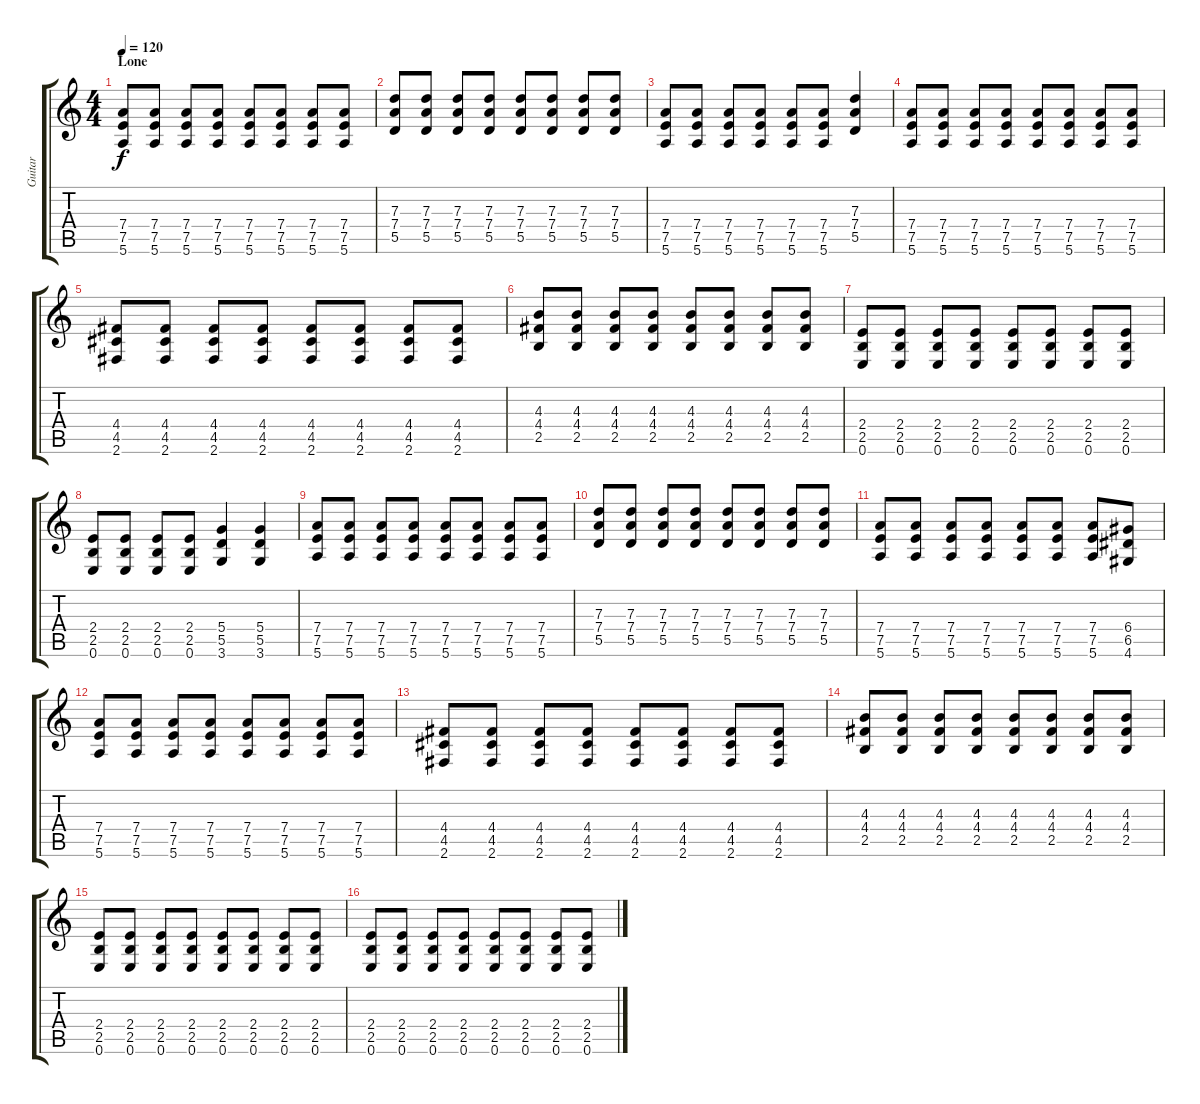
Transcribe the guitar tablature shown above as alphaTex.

\track ("Guitar" "Guitar") {instrument overdrivenguitar}
\staff {score tabs}
\tuning (E4 B3 G3 D3 A2 E2) {hide}
\ts (4 4)
\section ("" "Lone")
\tempo 120
\clef g2
\ks c
(7.4 7.5 5.6).8{dy f} (7.4 7.5 5.6).8 (7.4 7.5 5.6).8 (7.4 7.5 5.6).8 (7.4 7.5 5.6).8 (7.4 7.5 5.6).8 (7.4 7.5 5.6).8 (7.4 7.5 5.6).8 |
(7.3 7.4 5.5).8 (7.3 7.4 5.5).8 (7.3 7.4 5.5).8 (7.3 7.4 5.5).8 (7.3 7.4 5.5).8 (7.3 7.4 5.5).8 (7.3 7.4 5.5).8 (7.3 7.4 5.5).8 |
(7.4 7.5 5.6).8 (7.4 7.5 5.6).8 (7.4 7.5 5.6).8 (7.4 7.5 5.6).8 (7.4 7.5 5.6).8 (7.4 7.5 5.6).8 (7.3 7.4 5.5).4 |
(7.4 7.5 5.6).8 (7.4 7.5 5.6).8 (7.4 7.5 5.6).8 (7.4 7.5 5.6).8 (7.4 7.5 5.6).8 (7.4 7.5 5.6).8 (7.4 7.5 5.6).8 (7.4 7.5 5.6).8 |
(4.4 4.5 2.6).8 (4.4 4.5 2.6).8 (4.4 4.5 2.6).8 (4.4 4.5 2.6).8 (4.4 4.5 2.6).8 (4.4 4.5 2.6).8 (4.4 4.5 2.6).8 (4.4 4.5 2.6).8 |
(4.3 4.4 2.5).8 (4.3 4.4 2.5).8 (4.3 4.4 2.5).8 (4.3 4.4 2.5).8 (4.3 4.4 2.5).8 (4.3 4.4 2.5).8 (4.3 4.4 2.5).8 (4.3 4.4 2.5).8 |
(2.4 2.5 0.6).8 (2.4 2.5 0.6).8 (2.4 2.5 0.6).8 (2.4 2.5 0.6).8 (2.4 2.5 0.6).8 (2.4 2.5 0.6).8 (2.4 2.5 0.6).8 (2.4 2.5 0.6).8 |
(2.4 2.5 0.6).8 (2.4 2.5 0.6).8 (2.4 2.5 0.6).8 (2.4 2.5 0.6).8 (5.4 5.5 3.6).4 (5.4 5.5 3.6).4 |
(7.4 7.5 5.6).8 (7.4 7.5 5.6).8 (7.4 7.5 5.6).8 (7.4 7.5 5.6).8 (7.4 7.5 5.6).8 (7.4 7.5 5.6).8 (7.4 7.5 5.6).8 (7.4 7.5 5.6).8 |
(7.3 7.4 5.5).8 (7.3 7.4 5.5).8 (7.3 7.4 5.5).8 (7.3 7.4 5.5).8 (7.3 7.4 5.5).8 (7.3 7.4 5.5).8 (7.3 7.4 5.5).8 (7.3 7.4 5.5).8 |
(7.4 7.5 5.6).8 (7.4 7.5 5.6).8 (7.4 7.5 5.6).8 (7.4 7.5 5.6).8 (7.4 7.5 5.6).8 (7.4 7.5 5.6).8 (7.4 7.5 5.6).8 (6.4 6.5 4.6).8 |
(7.4 7.5 5.6).8 (7.4 7.5 5.6).8 (7.4 7.5 5.6).8 (7.4 7.5 5.6).8 (7.4 7.5 5.6).8 (7.4 7.5 5.6).8 (7.4 7.5 5.6).8 (7.4 7.5 5.6).8 |
(4.4 4.5 2.6).8 (4.4 4.5 2.6).8 (4.4 4.5 2.6).8 (4.4 4.5 2.6).8 (4.4 4.5 2.6).8 (4.4 4.5 2.6).8 (4.4 4.5 2.6).8 (4.4 4.5 2.6).8 |
(4.3 4.4 2.5).8 (4.3 4.4 2.5).8 (4.3 4.4 2.5).8 (4.3 4.4 2.5).8 (4.3 4.4 2.5).8 (4.3 4.4 2.5).8 (4.3 4.4 2.5).8 (4.3 4.4 2.5).8 |
(2.4 2.5 0.6).8 (2.4 2.5 0.6).8 (2.4 2.5 0.6).8 (2.4 2.5 0.6).8 (2.4 2.5 0.6).8 (2.4 2.5 0.6).8 (2.4 2.5 0.6).8 (2.4 2.5 0.6).8 |
(2.4 2.5 0.6).8 (2.4 2.5 0.6).8 (2.4 2.5 0.6).8 (2.4 2.5 0.6).8 (2.4 2.5 0.6).8 (2.4 2.5 0.6).8 (2.4 2.5 0.6).8 (2.4 2.5 0.6).8
